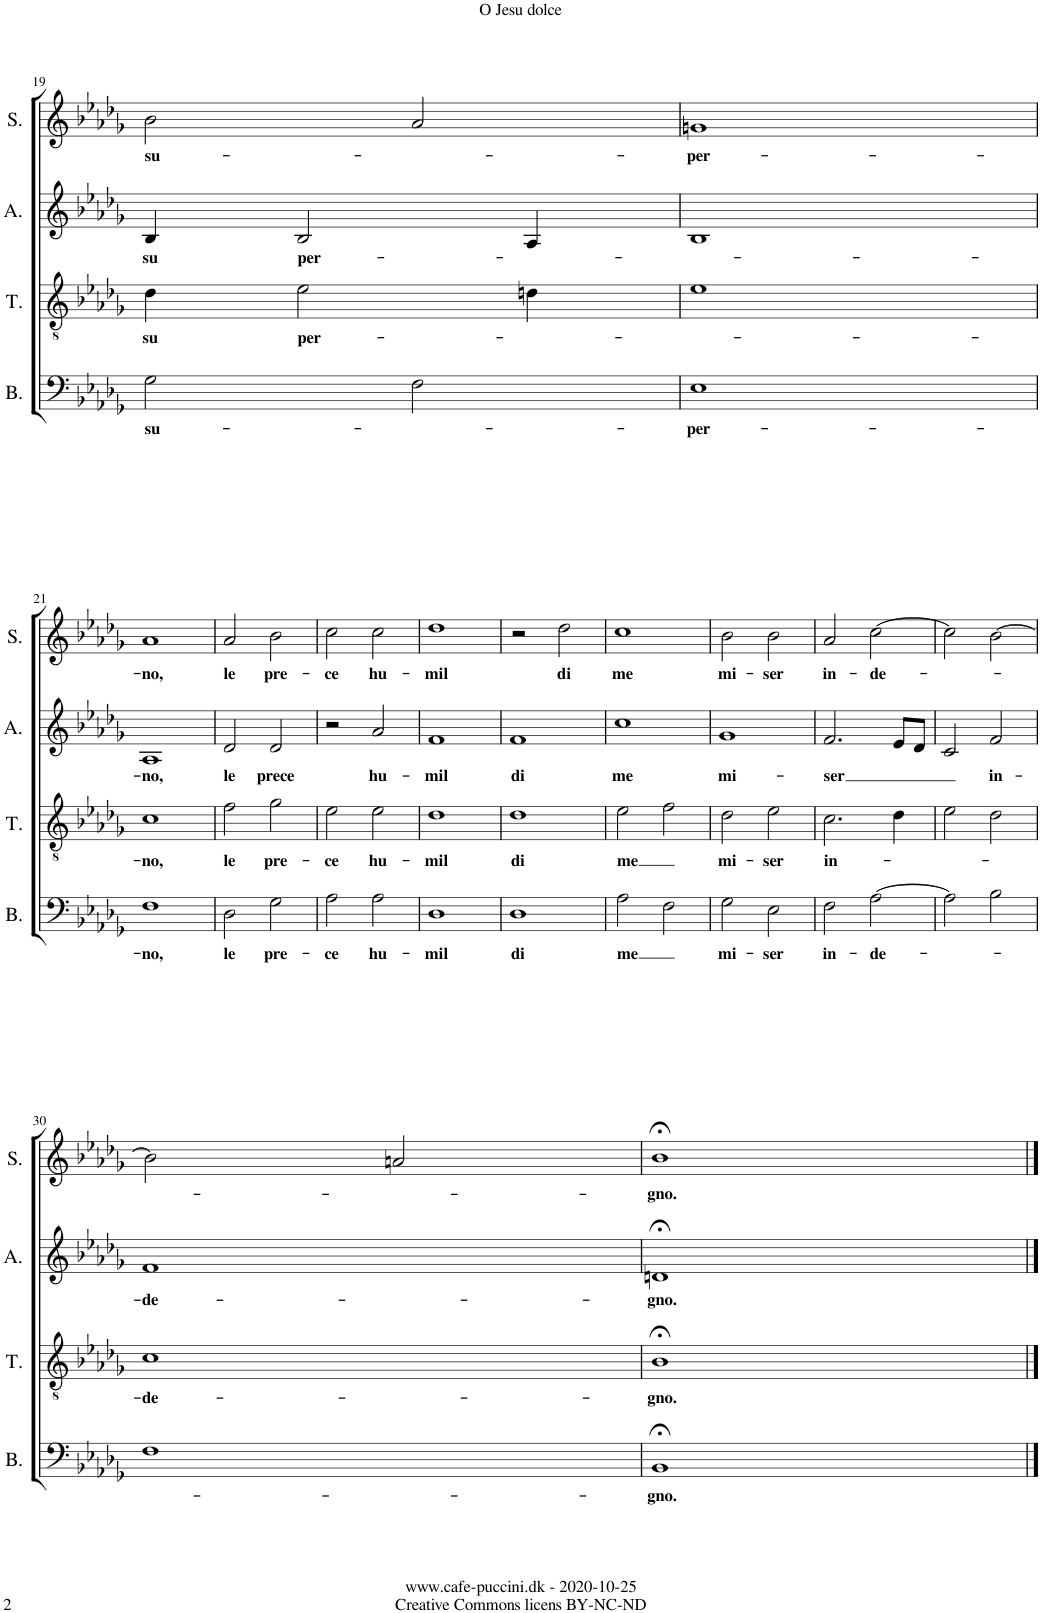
**kern	**text	**kern	**text	**kern	**text	**kern	**text
*part4	*part4	*part3	*part3	*part2	*part2	*part1	*part1
*staff4	*staff4	*staff3	*staff3	*staff2	*staff2	*staff1	*staff1
*I"Bass	*	*I"Tenor	*	*I"Alto	*	*I"Soprano	*
*I'B.	*	*I'T.	*	*I'A.	*	*I'S.	*
!!LO:PB:g=z
*clefF4	*	*clefGv2	*	*clefG2	*	*clefG2	*
*k[b-e-a-d-g-]	*	*k[b-e-a-d-g-]	*	*k[b-e-a-d-g-]	*	*k[b-e-a-d-g-]	*
*M2/2	*	*M2/2	*	*M2/2	*	*M2/2	*
*met(c|)	*	*met(c|)	*	*met(c|)	*	*met(c|)	*
=19	=19	=19	=19	=19	=19	=19	=19
!	!LO:LY:b	!	!LO:LY:b	!	!LO:LY:b	!	!LO:LY:b
2G-\	su-	4d-\	su	4B-/	su	2b-\	su-
!	!	!	!LO:LY:b	!	!LO:LY:b	!	!
.	.	2e-\	per-	2B-/	per-	.	.
2F\	.	.	.	.	.	2a-/	.
.	.	4dn\	.	4A-/	.	.	.
=20	=20	=20	=20	=20	=20	=20	=20
!	!LO:LY:b	!	!	!	!	!	!LO:LY:b
1E-	-per-	1e-	.	1B-	.	1gn	-per-
!!LO:LB:g=z
=21	=21	=21	=21	=21	=21	=21	=21
!	!LO:LY:b	!	!LO:LY:b	!	!LO:LY:b	!	!LO:LY:b
1F	-no,	1c	-no,	1A-	-no,	1a-,	-no,
=22	=22	=22	=22	=22	=22	=22	=22
!	!LO:LY:b	!	!LO:LY:b	!	!LO:LY:b	!	!LO:LY:b
2D-\	le	2f\	le	2d-/	le	2a-/	le
!	!LO:LY:b	!	!LO:LY:b	!	!LO:LY:b	!	!LO:LY:b
2G-\	pre-	2g-\	pre-	2d-/	prece	2b-\	pre-
=23	=23	=23	=23	=23	=23	=23	=23
!	!LO:LY:b	!	!LO:LY:b	!	!	!	!LO:LY:b
2A-\	-ce	2e-\	-ce	2r	.	2cc\	-ce
!	!LO:LY:b	!	!LO:LY:b	!	!LO:LY:b	!	!LO:LY:b
2A-\	hu-	2e-\	hu-	2a-/	hu-	2cc\	hu-
=24	=24	=24	=24	=24	=24	=24	=24
!	!LO:LY:b	!	!LO:LY:b	!	!LO:LY:b	!	!LO:LY:b
1D-	-mil	1d-	-mil	1f	-mil	1dd-	-mil
=25	=25	=25	=25	=25	=25	=25	=25
!	!LO:LY:b	!	!LO:LY:b	!	!LO:LY:b	!	!
1D-	di	1d-	di	1f	di	2r	.
!	!	!	!	!	!	!	!LO:LY:b
.	.	.	.	.	.	2dd-\	di
=26	=26	=26	=26	=26	=26	=26	=26
!	!LO:LY:b	!	!LO:LY:b	!	!LO:LY:b	!	!LO:LY:b
2A-\	me	2e-\	me	1cc	me	1cc	me
2F\	.	2f\	.	.	.	.	.
=27	=27	=27	=27	=27	=27	=27	=27
!	!LO:LY:b	!	!LO:LY:b	!	!LO:LY:b	!	!LO:LY:b
2G-\	mi-	2d-\	mi-	1g-	mi-	2b-\	mi-
!	!LO:LY:b	!	!LO:LY:b	!	!	!	!LO:LY:b
2E-\	-ser	2e-\	-ser	.	.	2b-\	-ser
=28	=28	=28	=28	=28	=28	=28	=28
!	!LO:LY:b	!	!LO:LY:b	!	!LO:LY:b	!	!LO:LY:b
2F\	in-	2.c\	in-	2.f/	-ser	2a-/	in-
!	!LO:LY:b	!	!	!	!	!	!LO:LY:b
[2A-\	-de-	.	.	.	.	[2cc\	-de-
.	.	4d-\	.	8e-/L	.	.	.
.	.	.	.	8d-/J	.	.	.
=29	=29	=29	=29	=29	=29	=29	=29
2A-\]	.	2e-\	.	2c/	.	2cc\]	.
!	!	!	!	!	!LO:LY:b	!	!
2B-\	.	2d-\	.	2f/	in-	[2b-\	.
!!LO:LB:g=z
=30	=30	=30	=30	=30	=30	=30	=30
!	!	!	!LO:LY:b	!	!LO:LY:b	!	!
1F	.	1c	-de-	1f	-de-	2b-\]	.
.	.	.	.	.	.	2an/	.
=31	=31	=31	=31	=31	=31	=31	=31
!	!LO:LY:b	!	!LO:LY:b	!	!LO:LY:b	!	!LO:LY:b
1BB-;<	-gno.	1B-;<	-gno.	1dn;<	-gno.	1b-;<	-gno.
==	==	==	==	==	==	==	==
*-	*-	*-	*-	*-	*-	*-	*-
